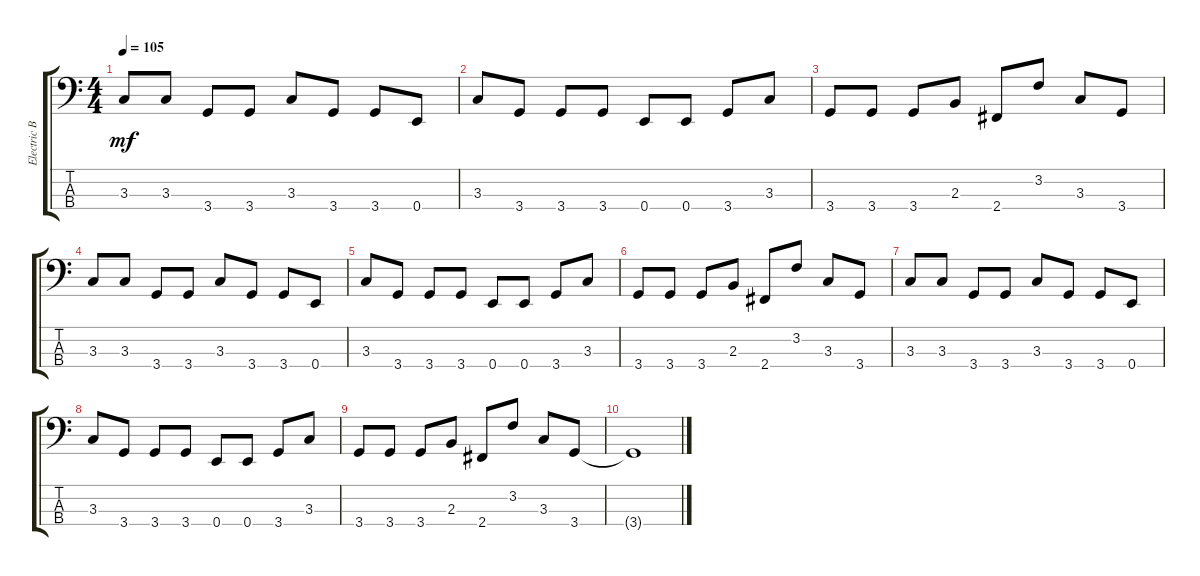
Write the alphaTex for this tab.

\track ("Electric Bass" "Electric B") {instrument electricbassfinger}
\staff {score tabs}
\tuning (G2 D2 A1 E1) {hide}
\ts (4 4)
\tempo 105
\clef f4
\ks c
3.3.8{dy mf} 3.3.8 3.4.8 3.4.8 3.3.8 3.4.8 3.4.8 0.4.8 |
3.3.8 3.4.8 3.4.8 3.4.8 0.4.8 0.4.8 3.4.8 3.3.8 |
3.4.8 3.4.8 3.4.8 2.3.8 2.4.8 3.2.8 3.3.8 3.4.8 |
3.3.8 3.3.8 3.4.8 3.4.8 3.3.8 3.4.8 3.4.8 0.4.8 |
3.3.8 3.4.8 3.4.8 3.4.8 0.4.8 0.4.8 3.4.8 3.3.8 |
3.4.8 3.4.8 3.4.8 2.3.8 2.4.8 3.2.8 3.3.8 3.4.8 |
3.3.8 3.3.8 3.4.8 3.4.8 3.3.8 3.4.8 3.4.8 0.4.8 |
3.3.8 3.4.8 3.4.8 3.4.8 0.4.8 0.4.8 3.4.8 3.3.8 |
3.4.8 3.4.8 3.4.8 2.3.8 2.4.8 3.2.8 3.3.8 3.4.8 |
3.4{t}.1
